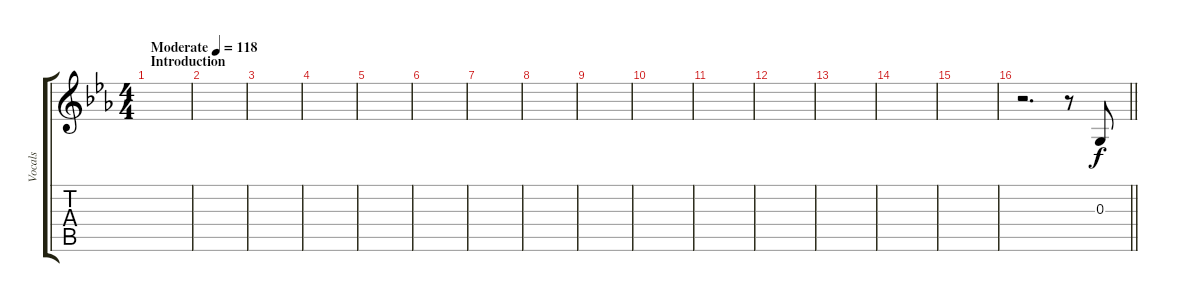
\track ("Vocals" "Vocals") {instrument violin}
\staff {score tabs}
\tuning (E4 B3 G3 D3 A2 E2) {hide}
\ts (4 4)
\section ("" "Introduction")
\tempo (118 "Moderate")
\clef g2
\ks eb
|
|
|
|
|
|
|
|
|
|
|
|
|
|
|
\barLineRight lightlight
r.2{d} r.8 0.3.8
